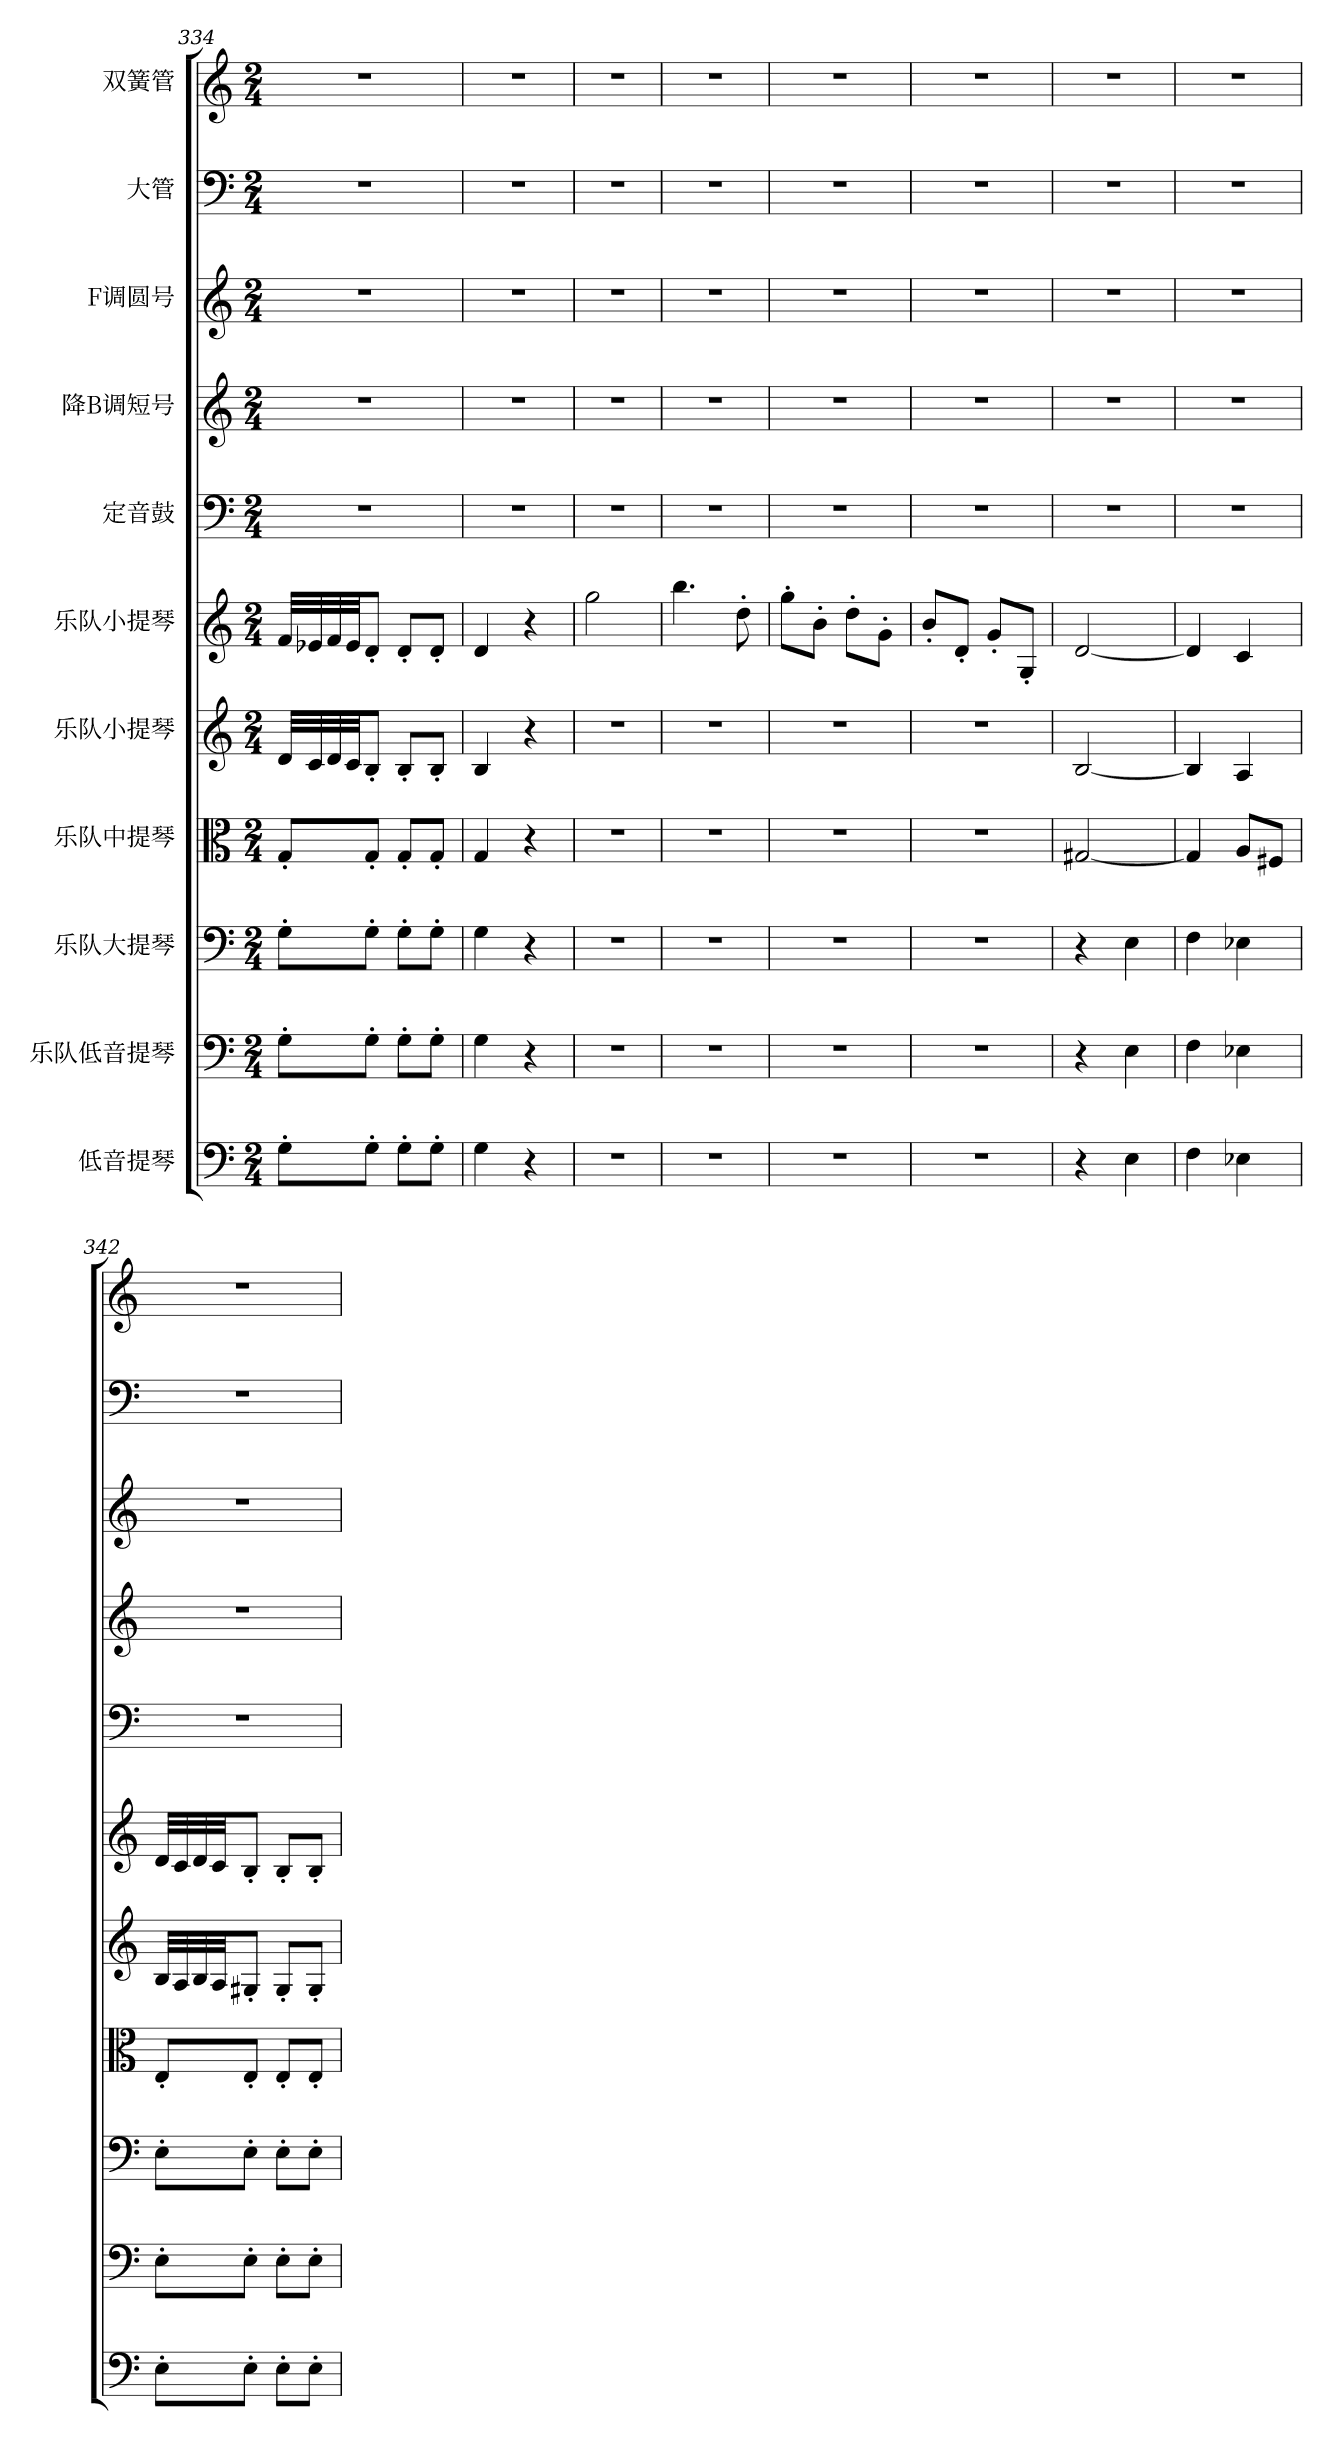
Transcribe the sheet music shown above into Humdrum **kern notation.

**kern	**kern	**kern	**kern	**kern	**kern	**kern	**kern	**kern	**kern	**kern
*part11	*part10	*part9	*part8	*part7	*part6	*part5	*part4	*part3	*part2	*part1
*staff11	*staff10	*staff9	*staff8	*staff7	*staff6	*staff5	*staff4	*staff3	*staff2	*staff1
*I"低音提琴	*I"乐队低音提琴	*I"乐队大提琴	*I"乐队中提琴	*I"乐队小提琴	*I"乐队小提琴	*I"定音鼓	*I"降B调短号	*I"F调圆号	*I"大管	*I"双簧管
*clefF4	*clefF4	*clefF4	*clefC3	*clefG2	*clefG2	*clefF4	*clefG2	*clefG2	*clefF4	*clefG2
*ITrd7c12	*ITrd7c12	*	*	*	*	*	*ITrd1c2	*ITrd4c7	*	*
*k[]	*k[]	*k[]	*k[]	*k[]	*k[]	*k[]	*k[b-e-]	*k[b-]	*k[]	*k[]
*M2/4	*M2/4	*M2/4	*M2/4	*M2/4	*M2/4	*M2/4	*M2/4	*M2/4	*M2/4	*M2/4
=334	=334	=334	=334	=334	=334	=334	=334	=334	=334	=334
8GG'\L	8GG'\L	8G'\L	8G'/L	32d/LLL	32f/LLL	2r	2r	2r	2r	2r
.	.	.	.	32c/	32e-X/	.	.	.	.	.
.	.	.	.	32d/	32f/	.	.	.	.	.
.	.	.	.	32c/JJ	32e-/JJ	.	.	.	.	.
8GG'\J	8GG'\J	8G'\J	8G'/J	8B'/J	8d'/J	.	.	.	.	.
8GG'\L	8GG'\L	8G'\L	8G'/L	8B'/L	8d'/L	.	.	.	.	.
8GG'\J	8GG'\J	8G'\J	8G'/J	8B'/J	8d'/J	.	.	.	.	.
=335	=335	=335	=335	=335	=335	=335	=335	=335	=335	=335
*	*	*	*	*	*	*	*	*	*	*MM158
4GG\	4GG\	4G\	4G/	4B/	4d/	2r	2r	2r	2r	2r
4r	4r	4r	4r	4r	4r	.	.	.	.	.
=336	=336	=336	=336	=336	=336	=336	=336	=336	=336	=336
*	*	*	*	*	*	*	*	*	*	*MM160
2r	2r	2r	2r	2r	2gg\	2r	2r	2r	2r	2r
=337	=337	=337	=337	=337	=337	=337	=337	=337	=337	=337
2r	2r	2r	2r	2r	4.bb\	2r	2r	2r	2r	2r
.	.	.	.	.	8dd'\	.	.	.	.	.
=338	=338	=338	=338	=338	=338	=338	=338	=338	=338	=338
2r	2r	2r	2r	2r	8gg'\L	2r	2r	2r	2r	2r
.	.	.	.	.	8b'\J	.	.	.	.	.
.	.	.	.	.	8dd'\L	.	.	.	.	.
.	.	.	.	.	8g'\J	.	.	.	.	.
=339	=339	=339	=339	=339	=339	=339	=339	=339	=339	=339
2r	2r	2r	2r	2r	8b'/L	2r	2r	2r	2r	2r
.	.	.	.	.	8d'/J	.	.	.	.	.
.	.	.	.	.	8g'/L	.	.	.	.	.
.	.	.	.	.	8G'/J	.	.	.	.	.
=340	=340	=340	=340	=340	=340	=340	=340	=340	=340	=340
4r	4r	4r	[2G#X/	[2B/	[2d/	2r	2r	2r	2r	2r
4EE\	4EE\	4E\	.	.	.	.	.	.	.	.
!!LO:PB:g=z
=341	=341	=341	=341	=341	=341	=341	=341	=341	=341	=341
4FF\	4FF\	4F\	4G#/]	4B/]	4d/]	2r	2r	2r	2r	2r
4EE-X\	4EE-X\	4E-X\	8A/L	4A/	4c/	.	.	.	.	.
.	.	.	8F#X/J	.	.	.	.	.	.	.
=342	=342	=342	=342	=342	=342	=342	=342	=342	=342	=342
8EE'\L	8EE'\L	8E'\L	8E'/L	32B/LLL	32d/LLL	2r	2r	2r	2r	2r
.	.	.	.	32A/	32c/	.	.	.	.	.
.	.	.	.	32B/	32d/	.	.	.	.	.
.	.	.	.	32A/JJ	32c/JJ	.	.	.	.	.
8EE'\J	8EE'\J	8E'\J	8E'/J	8G#X'/J	8B'/J	.	.	.	.	.
8EE'\L	8EE'\L	8E'\L	8E'/L	8G#'/L	8B'/L	.	.	.	.	.
8EE'\J	8EE'\J	8E'\J	8E'/J	8G#'/J	8B'/J	.	.	.	.	.
=	=	=	=	=	=	=	=	=	=	=
*-	*-	*-	*-	*-	*-	*-	*-	*-	*-	*-
